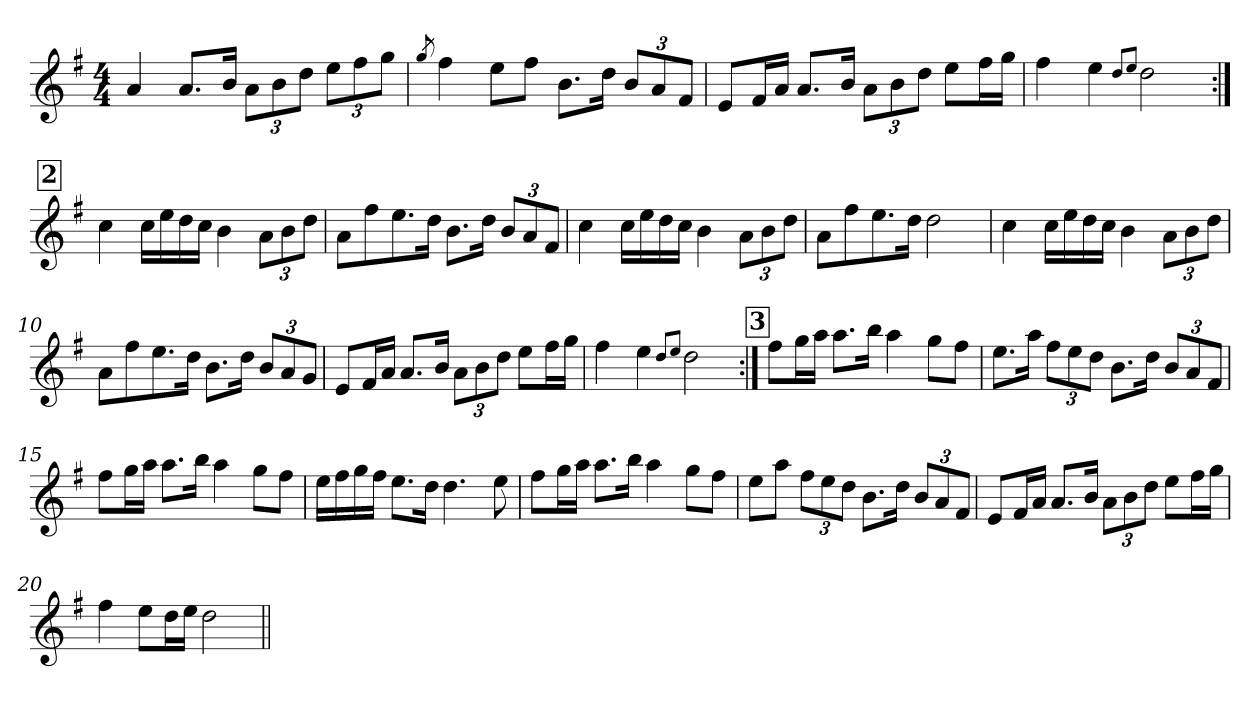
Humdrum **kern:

**kern
*part1
*staff1
*clefG2
*k[f#]
*M4/4
*MM60
=1
4a/
8.a/L
16b/Jk
*Xbrackettup
12a\L
12b\
12dd\J
12ee\L
12ff#\
12gg\J
=2
8qgg/
4ff#\
8ee\L
8ff#\J
8.b\L
16dd\Jk
12b/L
12a/
12f#/J
=3
8e/L
16f#/L
16a/JJ
8.a/L
16b/Jk
12a\L
12b\
12dd\J
8ee\L
16ff#\L
16gg\JJ
=4
4ff#\
4ee\
8qdd/L
8qee/J
2dd\
!!LO:REH:place=s1:a:B:fs=14:t=2
=5:|!
4cc\
16cc\LL
16ee\
16dd\
16cc\JJ
4b\
12a\L
12b\
12dd\J
!!LO:LB:g=z
=6
8a\L
8ff#\
8.ee\
16dd\Jk
8.b\L
16dd\Jk
12b/L
12a/
12f#/J
=7
4cc\
16cc\LL
16ee\
16dd\
16cc\JJ
4b\
12a\L
12b\
12dd\J
=8
8a\L
8ff#\
8.ee\
16dd\Jk
2dd\
=9
4cc\
16cc\LL
16ee\
16dd\
16cc\JJ
4b\
12a\L
12b\
12dd\J
=10
8a\L
8ff#\
8.ee\
16dd\Jk
8.b\L
16dd\Jk
12b/L
12a/
12g/J
!!LO:LB:g=z
=11
8e/L
16f#/L
16a/JJ
8.a/L
16b/Jk
12a\L
12b\
12dd\J
8ee\L
16ff#\L
16gg\JJ
=12
4ff#\
4ee\
8qdd/L
8qee/J
2dd\
!!LO:REH:place=s1:a:B:fs=14:t=3
=13:|!
8ff#\L
16gg\L
16aa\JJ
8.aa\L
16bb\Jk
4aa\
8gg\L
8ff#\J
=14
8.ee\L
16aa\Jk
12ff#\L
12ee\
12dd\J
8.b\L
16dd\Jk
12b/L
12a/
12f#/J
=15
8ff#\L
16gg\L
16aa\JJ
8.aa\L
16bb\Jk
4aa\
8gg\L
8ff#\J
!!LO:LB:g=z
=16
16ee\LL
16ff#\
16gg\
16ff#\JJ
8.ee\L
16dd\Jk
4.dd\
8ee\
=17
8ff#\L
16gg\L
16aa\JJ
8.aa\L
16bb\Jk
4aa\
8gg\L
8ff#\J
=18
8ee\L
8aa\J
12ff#\L
12ee\
12dd\J
8.b\L
16dd\Jk
12b/L
12a/
12f#/J
=19
8e/L
16f#/L
16a/JJ
8.a/L
16b/Jk
12a\L
12b\
12dd\J
8ee\L
16ff#\L
16gg\JJ
=20
4ff#\
8ee\L
16dd\L
16ee\JJ
2dd\
=||
*-
